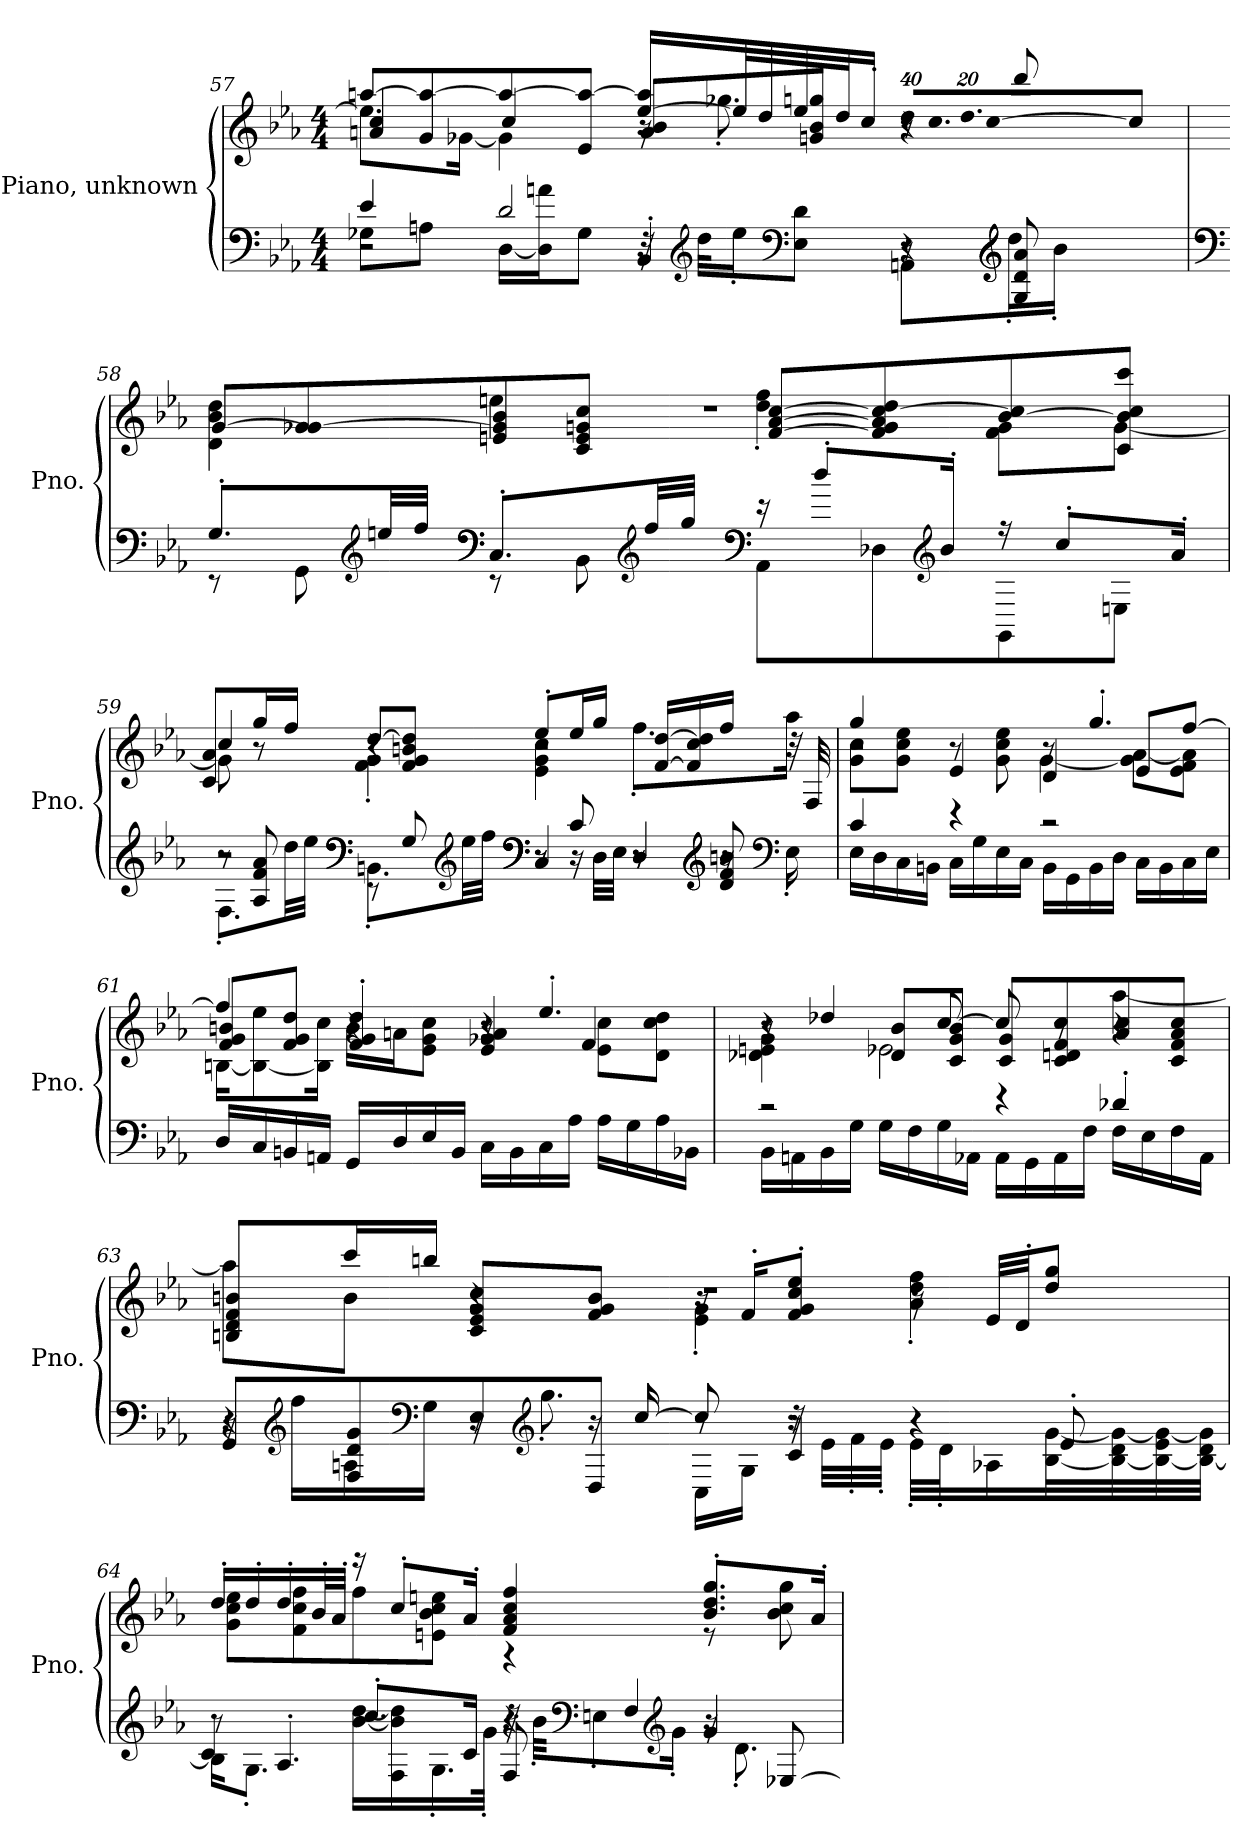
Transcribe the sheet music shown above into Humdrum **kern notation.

**kern	**kern
*part1	*part1
*staff2	*staff1
*I"Piano, unknown	*
*I'Pno.	*
!!LO:LB:g=z
*clefF4	*clefG2
*k[b-e-a-]	*k[b-e-a-]
*M4/4	*M4/4
=57	=57
*^	*^
*	*^	*	*^
4e-/	8G-X\L	2r	[8aan/L	8.ee-\L]	4an/ 4cc/
.	8An\J	.	8g/ 8aa/_	.	.
.	.	.	.	[16g-X\Jk	.
2d/	[16D\LL	.	8aa/_	4g-\]	4cc/
.	16D\] 16an\J	.	.	.	.
.	8G-\J	.	8e-/ 8aa/_J	.	.
.	32r	4BB-'/	[16ee-/ 16aa/]LL	16r	8a/ 8b-/L
*clefG2	*	*	*	*	*
.	32dd\KLL	.	.	.	.
.	16ee-'\J	.	32ee-/L]	8.gg-X'\	.
.	.	.	32dd/	.	.
*clefF4	*	*	*	*	*
.	8E-\ 8d\J	.	32ee-/	.	8gn/ 8b-/ 8ggn/J
.	.	.	32dd/J	.	.
.	.	.	16cc'/JJ	.	.
*	*	*	*Xbrackettup	*	*
!	!	!	!LO:N:vis=32	!	!
8r	8AAn\L	4r	640%23dd/LLL	4r	8r
!	!	!	!LO:N:vis=64.	!	!
.	.	.	640%17cc/L	.	.
!	!	!	!LO:N:vis=64.	!	!
.	.	.	640%17dd/J	.	.
!	!	!	!LO:N:vis=32	!	!
.	.	.	[640%23cc/JJ	.	.
*clefG2	*	*	*	*	*
8G-/ 8d/ 8a/	16dd'\L	.	8cc/J]	.	8ddd/
.	16b-'\JJ	.	.	.	.
*v	*v	*v	*	*	*
!!LO:LB:g=z	!!	!!
=58	=58	=58	=58
*clefF4	*	*	*
*^	*	*	*
8.G'/L	8r	1r	4d\ 4b-\ 4dd\	[8g/L
.	8GG\	.	.	8g-X/ 8g/_
*clefG2	*	*	*	*
32een/LL	.	.	.	.
32ff/JJJ	.	.	.	.
*clefF4	*	*	*	*
8.C'/L	8r	.	4een\	8en/ 8g/] 8b-/
.	8BB-\	.	.	8c/ 8e/ 8gn/ 8cc/J
*clefG2	*	*	*	*
32ff/LL	.	.	.	.
32gg/JJJ	.	.	.	.
*clefF4	*	*	*	*
16r	8AA-\L	.	4dd\' 4ff\'	[8f/ [8a-/ [8cc/L
8dd'/L	.	.	.	.
.	8D-X\	.	.	8f/] 8g/ 8a-/] 8cc/_ 8dd/
*clefG2	*	*	*	*
16b-'/Jk	.	.	.	.
16r	8GG\	.	8f\ 8g\L	[8b-/ 8cc/]
8cc'/L	.	.	.	.
.	8En\J	.	[8g\J	8c/ 8b-/] 8cc/ 8ccc/J
16a-'/Jk	.	.	.	.
!!LO:LB:g=z	!!	!!
=59	=59	=59	=59	=59
*	*^	*	*	*
2r	8.F'\L	8r	4cc/	8g\]	8c/ 8a-/L
.	.	8A-/ 8f/ 8a-/	.	8r	16gg/L
.	32dd\LL	.	.	.	16ff/JJ
.	32ee-\JJJ	.	.	.	.
*clefF4	*	*	*	*	*
.	8.BBn'\L	8r	4r	4f\' 4g\'	[8dd/L
.	.	8G/	.	.	8f/ 8g/ 8bn/ 8dd/]J
*clefG2	*	*	*	*	*
.	32ee-\LL	.	.	.	.
.	32ff\JJJ	.	.	.	.
*clefF4	*	*	*	*	*
8r	8r	4C/	2r	4e-\ 4g\ 4cc\	8ee-'/L
8c/	16r	.	.	.	16ee-/L
.	32D\LLL	.	.	.	16gg/JJ
.	32E-\JJJ	.	.	.	.
8r	8r	4D/	.	8.ff'\L	[16f/ [16dd/LL
.	.	.	.	.	16f/] 16cc/ 16dd/]
*clefG2	*	*	*	*	*
8d/ 8f/ 8bn/	16r	.	.	.	16ff/JJ
*clefF4	*	*	*	*	*
.	16E-'\	.	.	16aa-\Jk	32r
.	.	.	.	.	32F/
*	*v	*v	*	*	*
!!LO:LB:g=z	!!	!!
=60	=60	=60	=60	=60
4c/	16E-\LL	4gg/	8g\ 8cc\L	2r
.	16D\	.	.	.
.	16C\	.	8g\ 8cc\ 8ee-\J	.
.	16BBn\JJ	.	.	.
4r	16C\LL	4e-/	8r	.
.	16G\	.	.	.
.	16E-\	.	8g\ 8cc\ 8ee-\	.
.	16C\JJ	.	.	.
2r	16BB\LL	4d/	[4g\	8r
.	16GG\	.	.	.
.	16BB\	.	.	4.gg'/
.	16D\JJ	.	.	.
.	16C\LL	8e-/L	8g\] [8a-\L	.
.	16BB\	.	.	.
.	16C\	[8ff/J	8e-\ 8f\ 8a-\]J	.
.	16E-\JJ	.	.	.
*v	*v	*	*	*
=61	=61	=61	=61
16D/LL	4ff/]	[16Bn\KL	8f/ 8g/ 8bn/L
16C/	.	8B\_ 8ee-\	.
16BBn/	.	.	8f/ 8g/ 8dd/J
16AAn/JJ	.	16B\] 16cc\Jk	.
16GG/LL	4r	16b\LL	4f/' 4g/' 4dd/'
16D/	.	16an\J	.
16E-/	.	8e-\ 8g\ 8cc\J	.
16BB/JJ	.	.	.
16C\LL	8r	4r	4e-/ 4g-X/ 4a/
16BB\	.	.	.
16C\	4.ee-'/	.	.
16A-\JJ	.	.	.
16A-\LL	.	8e-\ 8cc\L	4f/
16G\	.	.	.
16A-\	.	8d\ 8cc\ 8dd\J	.
16BB-X\JJ	.	.	.
!!LO:PB:g=z	!!	!!
=62	=62	=62	=62
*^	*	*	*
2r	16BB-\LL	8r	4d-X\ 4en\ 4g\	4r
.	16AAn\	.	.	.
.	16BB-\	4dd-X/	.	.
.	16G\JJ	.	.	.
.	16G\LL	.	2e-X\	8d-/ 8b-/L
.	16F\	.	.	.
.	16G\	[8cc/	.	8c/ 8g/ 8b-/J
.	16AA-X\JJ	.	.	.
4r	16AA-\LL	8cc/]	.	8c/ 8g/L
.	16GG\	.	.	.
.	16AA-\	8r	.	8c/ 8dn/ 8f/ 8cc/
.	16F\JJ	.	.	.
4d-X'/	16F\LL	4r	[4aa-\	8a-/ 8cc/
.	16E-\	.	.	.
.	16F\	.	.	8c/ 8f/ 8a-/ 8cc/J
.	16AA-\JJ	.	.	.
!!LO:LB:g=z	!!	!!
=63	=63	=63	=63	=63
*	*^	*	*	*
4r	16r	8GG/L	1r	8aa-\L]	8Bn/ 8d/ 8f/ 8bn/L
*clefG2	*	*	*	*	*
.	16ff\LL	.	.	.	.
.	16An\	8F/ 8d/ 8g/	.	8b\J	16ccc/L
*clefF4	*	*	*	*	*
.	16G\JJ	.	.	.	16bbn/JJ
8r	16r	8E-/	.	4r	8c/ 8e-/ 8g/ 8cc/L
*clefG2	*	*	*	*	*
.	8.gg'\	.	.	.	.
16r	.	8D/J	.	.	8f/ 8g/ 8b/J
[16cc/	.	.	.	.	.
8cc/]	16C\LL	8r	.	4e-\' 4g\'	16r
.	16G\JJ	.	.	.	16f'/KL
8r	32r	4c/	.	.	8f/' 8g/' 8cc/' 8ee-/'J
.	32e-\LLL	.	.	.	.
.	32f'\	.	.	.	.
.	32e-'\JJJ	.	.	.	.
4r	32e-'\LLL	.	.	4a-\' 4dd\' 4ff\'	16r
.	32d'\J	.	.	.	.
.	16A-X\	.	.	.	32e-/LLL
.	.	.	.	.	32d'/JJ
.	[32B-\ [32g\L	8e-'/	.	.	8dd/ 8gg/J
.	32B-\_ 32d\ 32g\_	.	.	.	.
.	32B-\_ 32e-\ 32g\_	.	.	.	.
.	32B-\_ 32d\ 32g\]JJJ	.	.	.	.
*	*	*	*	*v	*v
!!LO:LB:g=z
=64	=64	=64	=64	=64
8r	16B-\KL]	4c/	16dd'/LL	8g\ 8cc\ 8ee-\L
.	8.G'\J	.	16dd'/	.
4.A-'/	.	.	16dd'/	8f\ 8cc\ 8ff\
.	.	.	32b-'/L	.
.	.	.	32a-'/JJJ	.
.	[16b-\ [16dd\LL	8.cc'/L	16r	8ff\
.	16F\ 16b-\] 16dd\]	.	8cc'/L	.
.	16.G'\	.	.	8en\ 8b-\ 8cc\ 8een\J
.	.	16c/Jk	16a-'/Jk	.
.	32g'\JJk	.	.	.
8F'/	32r	4r	4f/ 4a-/ 4cc/ 4ff/	4r
.	32b-'\KKL	.	.	.
*clefF4	*	*	*	*
.	8En'\	.	.	.
4F/	.	.	.	.
*clefG2	*	*	*	*
.	16g'\Jk	.	.	.
.	16r	4g/	8.b-/' 8.dd/' 8.gg/'L	8r
.	8.d'\	.	.	.
[8E-X/	.	.	.	8b-\ 8cc\ 8gg\
.	.	.	16a-'/Jk	.
*v	*v	*v	*	*
*	*v	*v
=	=
*-	*-
